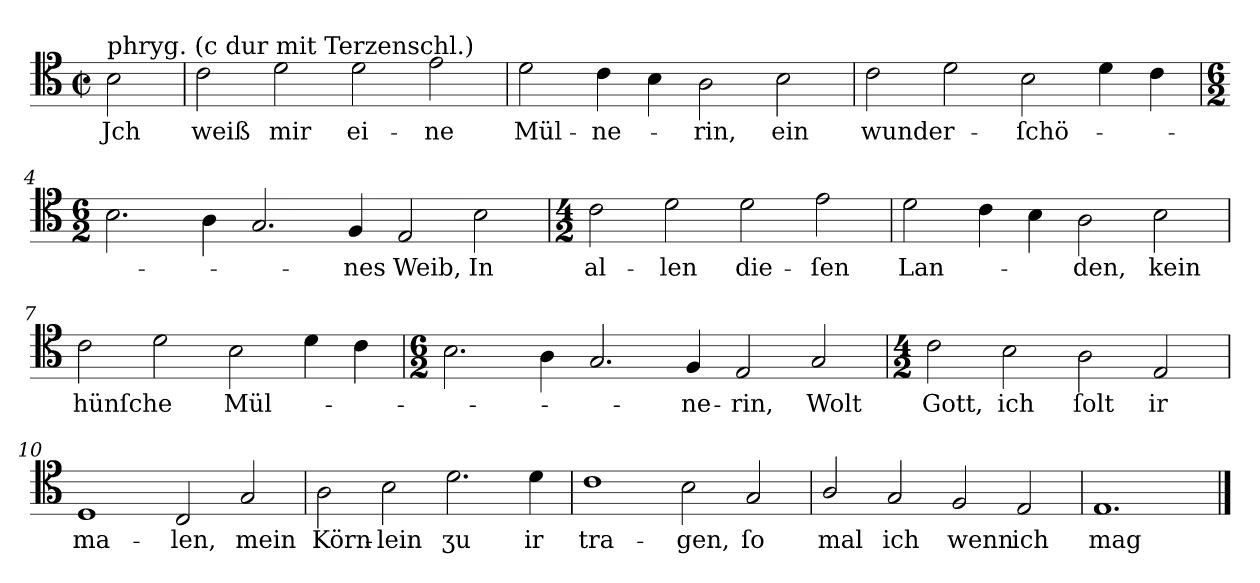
**kern	**text
*part1	*part1
*staff1	*staff1
*clefC4	*
*k[]	*
*E:phr	*
*M4/2	*
*met(c|)	*
=	=
!LO:TX:a:t=phryg. (c dur mit Terzenschl.)	!
2B	Jch
=1	=1
2c	weiß
2d	mir
2d	ei-
2e	-ne
=2	=2
2d	Mül-
4c	-ne-
4B	.
2A	-rin,
2B	ein
=3	=3
2c	wunder-
2d	.
2B	ſchö-
4d	.
4c	.
=4	=4
*M6/2	*
2.B	.
4A	.
2.G	.
4F	-nes
2E	Weib,
2B	In
=5	=5
*M4/2	*
2c	al-
2d	-len
2d	die-
2e	-ſen
=6	=6
2d	Lan-
4c	.
4B	.
2A	den,
2B	kein
=7	=7
2c	hünſche
2d	.
2B	Mül-
4d	.
4c	.
=8	=8
*M6/2	*
2.B	.
4A	.
2.G	.
4F	-ne-
2E	-rin,
2G	Wolt
=9	=9
*M4/2	*
2c	Gott,
2B	ich
2A	ſolt
2E	ir
=10	=10
1D	ma-
2C	-len,
2G	mein
=11	=11
2A	Körn-
2B	-lein
2.d	ʒu
4d	ir
=12	=12
1c	tra-
2B	-gen,
2G	ſo
=13	=13
2A/	mal
2G	ich
2F	wenn
2E	ich
=14	=14
1.E/	mag
==	==
*-	*-
